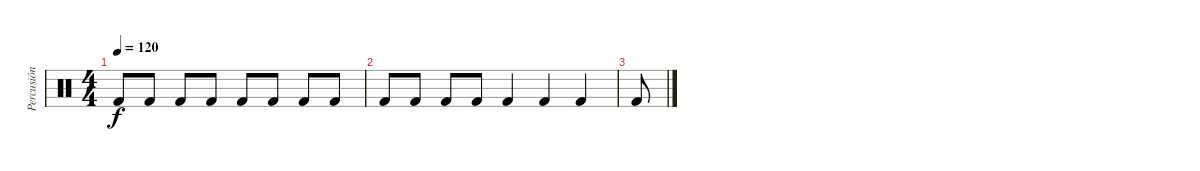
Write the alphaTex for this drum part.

\track ("Percusión" "Percusión") {instrument percussion}
\staff {score}
\articulation defaults
\ts (4 4)
\tempo 120
\clef neutral
\ks c "Kick (hit) 2".8{dy f} "Kick (hit) 2".8 "Kick (hit) 2".8 "Kick (hit) 2".8 "Kick (hit) 2".8 "Kick (hit) 2".8 "Kick (hit) 2".8 "Kick (hit) 2".8
|
"Kick (hit) 2".8 "Kick (hit) 2".8 "Kick (hit) 2".8 "Kick (hit) 2".8 "Kick (hit) 2".4 "Kick (hit) 2".4 "Kick (hit) 2".4 |
"Kick (hit) 2".8
